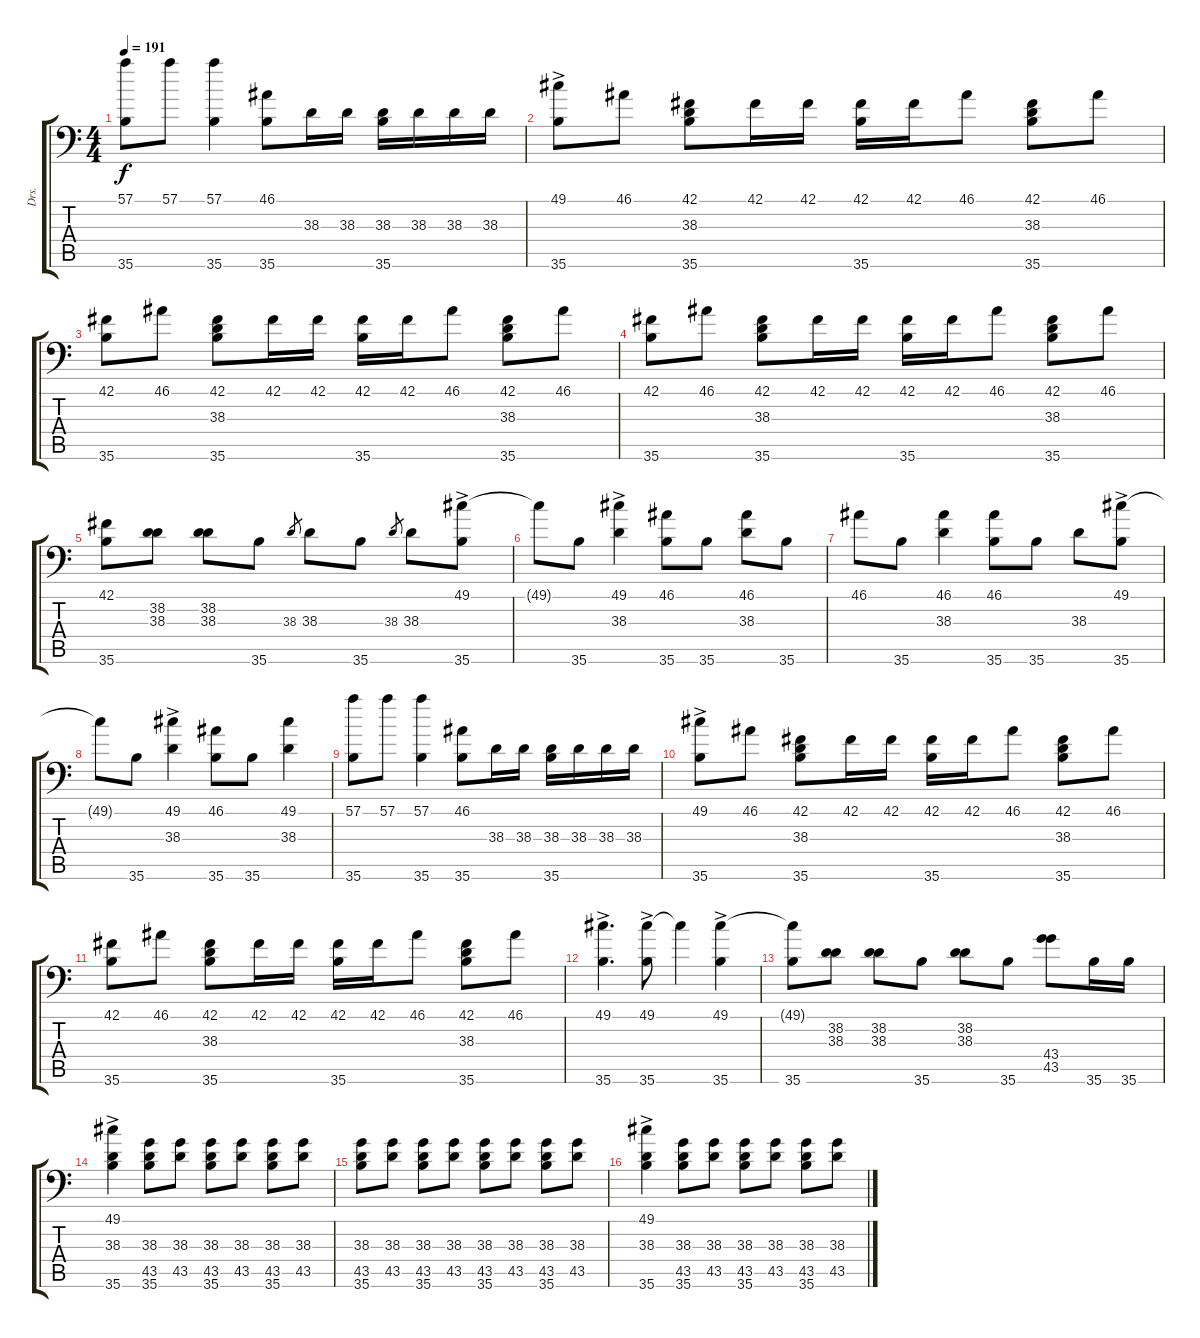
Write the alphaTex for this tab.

\track ("Drs." "Drs.") {instrument acousticgrandpiano}
\staff {score tabs}
\tuning (C-1 C-1 C-1 C-1 C-1 C-1) {hide}
\ts (4 4)
\tempo 191
\clef f4
\ks c
(57.1 35.6).8{dy f} 57.1.8 (57.1 35.6).4 (46.1 35.6).8 38.3.16 38.3.16 (38.3 35.6).16 38.3.16 38.3.16 38.3.16 |
(49.1{ac} 35.6).8 46.1.8 (42.1 38.3 35.6).8 42.1.16 42.1.16 (42.1 35.6).16 42.1.16 46.1.8 (42.1 38.3 35.6).8 46.1.8 |
(42.1 35.6).8 46.1.8 (42.1 38.3 35.6).8 42.1.16 42.1.16 (42.1 35.6).16 42.1.16 46.1.8 (42.1 38.3 35.6).8 46.1.8 |
(42.1 35.6).8 46.1.8 (42.1 38.3 35.6).8 42.1.16 42.1.16 (42.1 35.6).16 42.1.16 46.1.8 (42.1 38.3 35.6).8 46.1.8 |
(42.1 35.6).8 (38.2 38.3).8 (38.2 38.3).8 35.6.8 38.3.8{gr} 38.3.8 35.6.8 38.3.8{gr} 38.3.8 (49.1{ac} 35.6).8 |
49.1{t}.8 35.6.8 (49.1{ac} 38.3).4 (46.1 35.6).8 35.6.8 (46.1 38.3).8 35.6.8 |
46.1.8 35.6.8 (46.1 38.3).4 (46.1 35.6).8 35.6.8 38.3.8 (49.1{ac} 35.6).8 |
49.1{t}.8 35.6.8 (49.1{ac} 38.3).4 (46.1 35.6).8 35.6.8 (49.1 38.3).4 |
(57.1 35.6).8 57.1.8 (57.1 35.6).4 (46.1 35.6).8 38.3.16 38.3.16 (38.3 35.6).16 38.3.16 38.3.16 38.3.16 |
(49.1{ac} 35.6).8 46.1.8 (42.1 38.3 35.6).8 42.1.16 42.1.16 (42.1 35.6).16 42.1.16 46.1.8 (42.1 38.3 35.6).8 46.1.8 |
(42.1 35.6).8 46.1.8 (42.1 38.3 35.6).8 42.1.16 42.1.16 (42.1 35.6).16 42.1.16 46.1.8 (42.1 38.3 35.6).8 46.1.8 |
(49.1{ac} 35.6).4{d} (49.1{ac} 35.6).8 49.1{t}.4 (49.1{ac} 35.6).4 |
(49.1{t} 35.6).8 (38.2 38.3).8 (38.2 38.3).8 35.6.8 (38.2 38.3).8 35.6.8 (43.4 43.5).8 35.6.16 35.6.16 |
(49.1{ac} 38.3 35.6).4 (38.3 43.5 35.6).8 (38.3 43.5).8 (38.3 43.5 35.6).8 (38.3 43.5).8 (38.3 43.5 35.6).8 (38.3 43.5).8 |
(38.3 43.5 35.6).8 (38.3 43.5).8 (38.3 43.5 35.6).8 (38.3 43.5).8 (38.3 43.5 35.6).8 (38.3 43.5).8 (38.3 43.5 35.6).8 (38.3 43.5).8 |
(49.1{ac} 38.3 35.6).4 (38.3 43.5 35.6).8 (38.3 43.5).8 (38.3 43.5 35.6).8 (38.3 43.5).8 (38.3 43.5 35.6).8 (38.3 43.5).8
